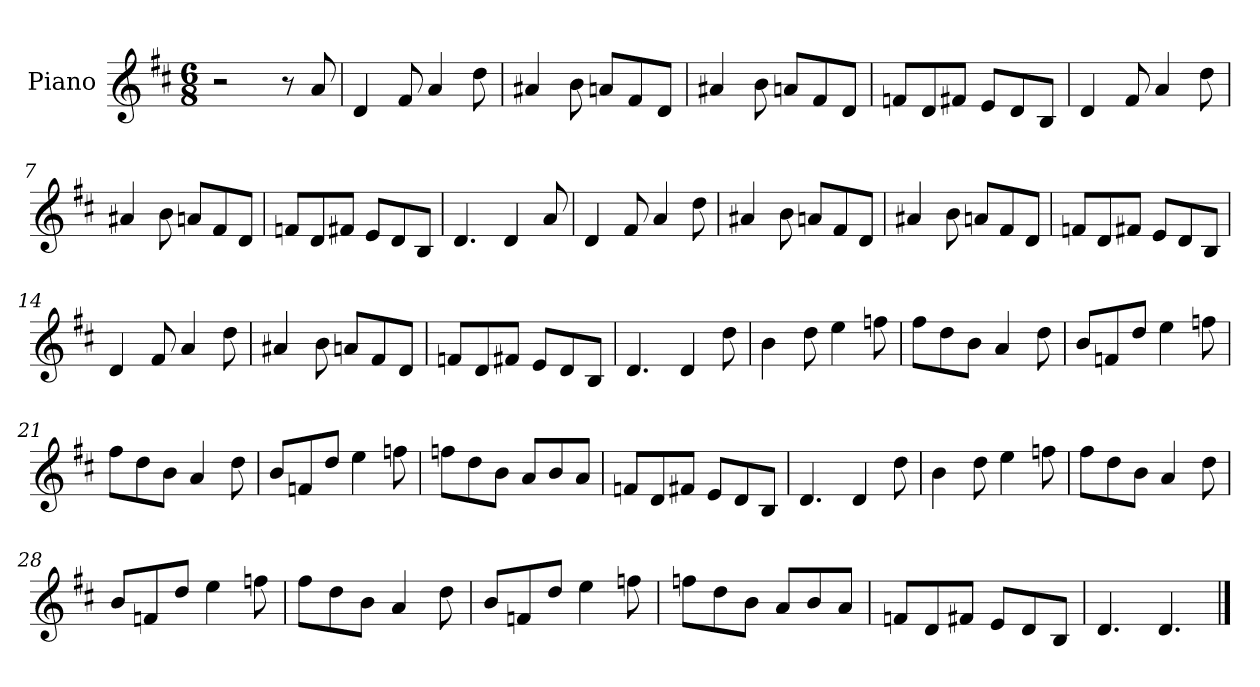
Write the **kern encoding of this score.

**kern
*part1
*staff1
*I"Piano
*I'Pno
*clefG2
*k[f#c#]
*M6/8
=1
2r
8r
8a/
=2
4d/
8f#/
4a/
8dd\
=3
4a#X/
8b\
8an/L
8f#/
8d/J
=4
4a#X/
8b\
8an/L
8f#/
8d/J
=5
8fn/L
8d/
8f#X/J
8e/L
8d/
8B/J
=6
4d/
8f#/
4a/
8dd\
=7
4a#X/
8b\
8an/L
8f#/
8d/J
=8
8fn/L
8d/
8f#X/J
8e/L
8d/
8B/J
=9
4.d/
4d/
8a/
=10
4d/
8f#/
4a/
8dd\
=11
4a#X/
8b\
8an/L
8f#/
8d/J
=12
4a#X/
8b\
8an/L
8f#/
8d/J
=13
8fn/L
8d/
8f#X/J
8e/L
8d/
8B/J
=14
4d/
8f#/
4a/
8dd\
=15
4a#X/
8b\
8an/L
8f#/
8d/J
=16
8fn/L
8d/
8f#X/J
8e/L
8d/
8B/J
=17
4.d/
4d/
8dd\
=18
4b\
8dd\
4ee\
8ffn\
=19
8ff#\L
8dd\
8b\J
4a/
8dd\
=20
8b/L
8fn/
8dd/J
4ee\
8ffn\
=21
8ff#\L
8dd\
8b\J
4a/
8dd\
=22
8b/L
8fn/
8dd/J
4ee\
8ffn\
=23
8ffn\L
8dd\
8b\J
8a/L
8b/
8a/J
=24
8fn/L
8d/
8f#X/J
8e/L
8d/
8B/J
=25
4.d/
4d/
8dd\
=26
4b\
8dd\
4ee\
8ffn\
=27
8ff#\L
8dd\
8b\J
4a/
8dd\
=28
8b/L
8fn/
8dd/J
4ee\
8ffn\
=29
8ff#\L
8dd\
8b\J
4a/
8dd\
=30
8b/L
8fn/
8dd/J
4ee\
8ffn\
=31
8ffn\L
8dd\
8b\J
8a/L
8b/
8a/J
=32
8fn/L
8d/
8f#X/J
8e/L
8d/
8B/J
=33
4.d/
4.d/
==
*-
